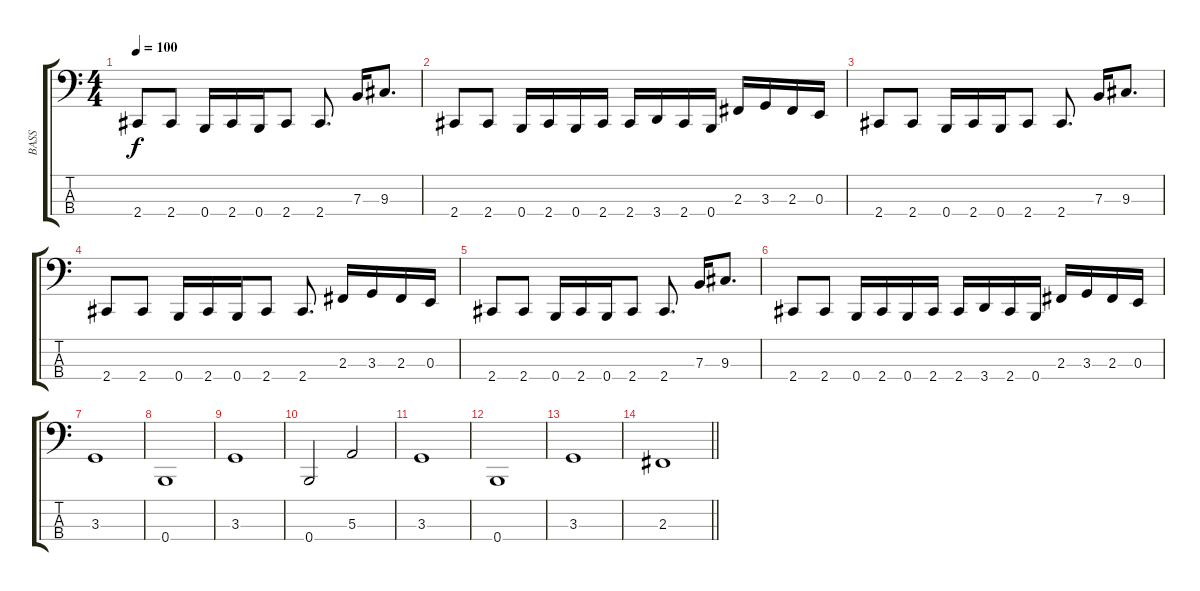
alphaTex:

\track ("BASS" "BASS") {instrument electricbasspick}
\staff {score tabs}
\tuning (D2 A1 E1 B0) {hide}
\ts (4 4)
\tempo 100
\clef f4
\ks c
2.4.8{dy f} 2.4.8 0.4.16 2.4.16 0.4.16 2.4.8 2.4.8{d} 7.3.16 9.3.8{d} |
2.4.8 2.4.8 0.4.16 2.4.16 0.4.16 2.4.16 2.4.16 3.4.16 2.4.16 0.4.16 2.3.16 3.3.16 2.3.16 0.3.16 |
2.4.8 2.4.8 0.4.16 2.4.16 0.4.16 2.4.8 2.4.8{d} 7.3.16 9.3.8{d} |
2.4.8 2.4.8 0.4.16 2.4.16 0.4.16 2.4.8 2.4.8{d} 2.3.16 3.3.16 2.3.16 0.3.16 |
2.4.8 2.4.8 0.4.16 2.4.16 0.4.16 2.4.8 2.4.8{d} 7.3.16 9.3.8{d} |
2.4.8 2.4.8 0.4.16 2.4.16 0.4.16 2.4.16 2.4.16 3.4.16 2.4.16 0.4.16 2.3.16 3.3.16 2.3.16 0.3.16 |
3.3.1 |
0.4.1 |
3.3.1 |
0.4.2 5.3.2 |
3.3.1 |
0.4.1 |
3.3.1 |
\barLineRight lightlight
2.3.1
